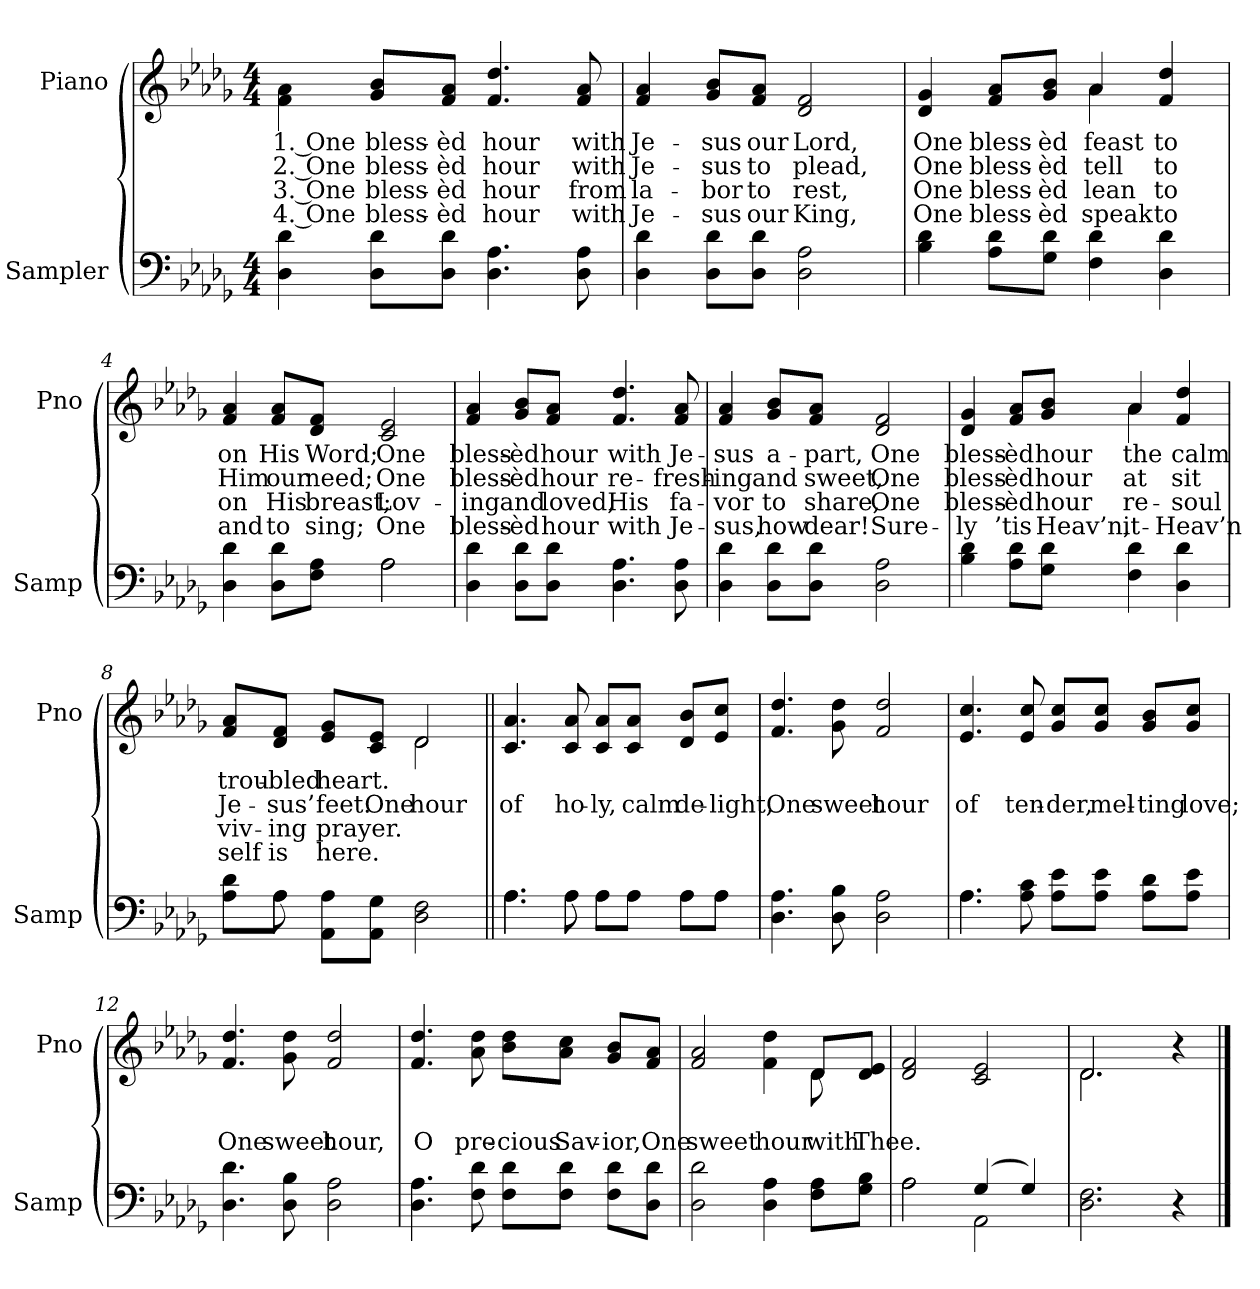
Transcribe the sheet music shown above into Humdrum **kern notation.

**kern	**kern	**text	**text	**text	**text
*part2	*part1	*part1	*part1	*part1	*part1
*staff2	*staff1	*staff1	*staff1	*staff1	*staff1
*I"Sampler	*I"Piano	*	*	*	*
*I'Samp	*I'Pno	*	*	*	*
*clefF4	*clefG2	*	*	*	*
*k[b-e-a-d-g-]	*k[b-e-a-d-g-]	*	*	*	*
*D-:	*D-:	*	*	*	*
*M4/4	*M4/4	*	*	*	*
=1	=1	=1	=1	=1	=1
4D- 4d-	4f\ 4a-\	1. One	2. One	3. One	4. One
8D-\ 8d-\L	8g-/ 8b-/L	bless-	bless-	bless-	bless-
8D-\ 8d-\J	8f/ 8a-/J	-èd	-èd	-èd	-èd
4.D- 4.A-	4.f 4.dd-	hour	hour	hour	hour
8D- 8A-	8f 8a-	with	with	from	with
=2	=2	=2	=2	=2	=2
4D- 4d-	4f 4a-	Je-	Je-	la-	Je-
8D-\ 8d-\L	8g-/ 8b-/L	-sus	-sus	-bor	-sus
8D-\ 8d-\J	8f/ 8a-/J	our	to	to	our
2D- 2A-	2d- 2f	Lord,	plead,	rest,	King,
=3	=3	=3	=3	=3	=3
*	*^	*	*	*	*
4B- 4d-	4d- 4g-	2ryy	One	One	One	One
8A-\ 8d-\L	8f/ 8a-/L	.	bless-	bless-	bless-	bless-
8G-\ 8d-\J	8g-/ 8b-/J	.	-èd	-èd	-èd	-èd
4F 4d-	4a-/	4a-	feast	tell	lean	speak
4D- 4d-	4f 4dd-	4ryy	to	to	to	to
*	*v	*v	*	*	*	*
=4	=4	=4	=4	=4	=4
*^	*	*	*	*	*
4D- 4d-	2ryy	4f 4a-	on	Him	on	and
8D-\ 8d-\L	.	8f/ 8a-/L	His	our	His	to
8F\ 8A-\J	.	8d-/ 8f/J	Word;	need;	breast;	sing;
2A-\	2A-	2c 2e-	One	One	Lov-	One
*v	*v	*	*	*	*	*
=5	=5	=5	=5	=5	=5
4D- 4d-	4f 4a-	bless-	bless-	-ing	bless-
8D-\ 8d-\L	8g-/ 8b-/L	-èd	-èd	and	-èd
8D-\ 8d-\J	8f/ 8a-/J	hour	hour	loved,	hour
4.D- 4.A-	4.f 4.dd-	with	re-	His	with
8D- 8A-	8f 8a-	Je-	-fresh-	fa-	Je-
=6	=6	=6	=6	=6	=6
4D- 4d-	4f 4a-	-sus	-ing	-vor	-sus,
8D-\ 8d-\L	8g-/ 8b-/L	a-	and	to	how
8D-\ 8d-\J	8f/ 8a-/J	-part,	sweet,	share,	dear!
2D- 2A-	2d- 2f	One	One	One	Sure-
=7	=7	=7	=7	=7	=7
*	*^	*	*	*	*
4B- 4d-	4d- 4g-	2ryy	bless-	bless-	bless-	-ly
8A-\ 8d-\L	8f/ 8a-/L	.	-èd	-èd	-èd	’tis
8G-\ 8d-\J	8g-/ 8b-/J	.	hour	hour	hour	Heav’n,
4F 4d-	4a-/	4a-	the	at	re-	it-
4D- 4d-	4f 4dd-	4ryy	calm	sit	soul	Heav’n
=8	=8	=8	=8	=8	=8	=8
*^	*	*	*	*	*	*
8A-\ 8d-\L	8ryy	8f/ 8a-/L	2ryy	trou-	Je-	-viv-	-self
8A-\J	8A-	8d-/ 8f/J	.	-bled	-sus’	-ing	is
8AA-\ 8A-\L	2.ryy	8e-/ 8g-/L	.	heart.	feet.	prayer.	here.
8AA-\ 8G-\J	.	8c/ 8e-/J	.	.	One	.	.
2D- 2F	.	2d-/	2d-	.	hour	.	.
=9||	=9||	=9||	=9||	=9||	=9||	=9||	=9||
!	!	!LO:TX:t=Refrain	!	!	!	!	!
*	*	*v	*v	*	*	*	*
4.A-\	4.A-	4.c 4.a-	.	of	.	.
8A-\	8A-	8c 8a-	.	ho-	.	.
8A-\L	8A-\L	8c/ 8a-/L	.	-ly,	.	.
8A-\J	8A-\J	8c/ 8a-/J	.	calm	.	.
8A-\L	8A-\L	8d-/ 8b-/L	.	de-	.	.
8A-\J	8A-\J	8e-/ 8cc/J	.	-light,	.	.
*v	*v	*	*	*	*	*
=10	=10	=10	=10	=10	=10
4.D- 4.A-	4.f 4.dd-	.	One	.	.
8D- 8B-	8g- 8dd-	.	sweet	.	.
2D- 2A-	2f 2dd-	.	hour	.	.
=11	=11	=11	=11	=11	=11
*^	*	*	*	*	*
4.A-\	4.A-	4.e- 4.cc	.	of	.	.
8A- 8c	2ryy	8e- 8cc	.	ten-	.	.
8A-\ 8e-\L	.	8g-/ 8cc/L	.	-der,	.	.
8A-\ 8e-\J	.	8g-/ 8cc/J	.	mel-	.	.
8A-\ 8d-\L	.	8g-/ 8b-/L	.	-ting	.	.
8A-\ 8e-\J	8ryy	8g-/ 8cc/J	.	love;	.	.
*v	*v	*	*	*	*	*
=12	=12	=12	=12	=12	=12
4.D- 4.d-	4.f 4.dd-	.	One	.	.
8D- 8B-	8g- 8dd-	.	sweet	.	.
2D- 2A-	2f 2dd-	.	hour,	.	.
=13	=13	=13	=13	=13	=13
4.D- 4.A-	4.f 4.dd-	.	O	.	.
8F 8d-	8a- 8dd-	.	pre-	.	.
8F\ 8d-\L	8b-\ 8dd-\L	.	-cious	.	.
8F\ 8d-\J	8a-\ 8cc\J	.	Sav-	.	.
8F\ 8d-\L	8g-/ 8b-/L	.	-ior,	.	.
8D-\ 8d-\J	8f/ 8a-/J	.	One	.	.
=14	=14	=14	=14	=14	=14
*	*^	*	*	*	*
2D- 2d-	2f 2a-	2.ryy	.	sweet	.	.
4D- 4A-	4f\ 4dd-\	.	.	hour	.	.
8F\ 8A-\L	8d-/L	8d-	.	with	.	.
8G-\ 8B-\J	8d-/ 8e-/J	8ryy	.	Thee.	.	.
*	*v	*v	*	*	*	*
=15	=15	=15	=15	=15	=15
*^	*	*	*	*	*
2A-\	2A-	2d- 2f	.	.	.	.
(4G-/	2AA-	2c 2e-	.	.	.	.
4G-/)	.	.	.	.	.	.
*v	*v	*	*	*	*	*
=16	=16	=16	=16	=16	=16
*	*^	*	*	*	*
2.D- 2.F	2.d-/	2.d-	.	.	.	.
4r	4r	4ryy	.	.	.	.
*	*v	*v	*	*	*	*
==	==	==	==	==	==
*-	*-	*-	*-	*-	*-
